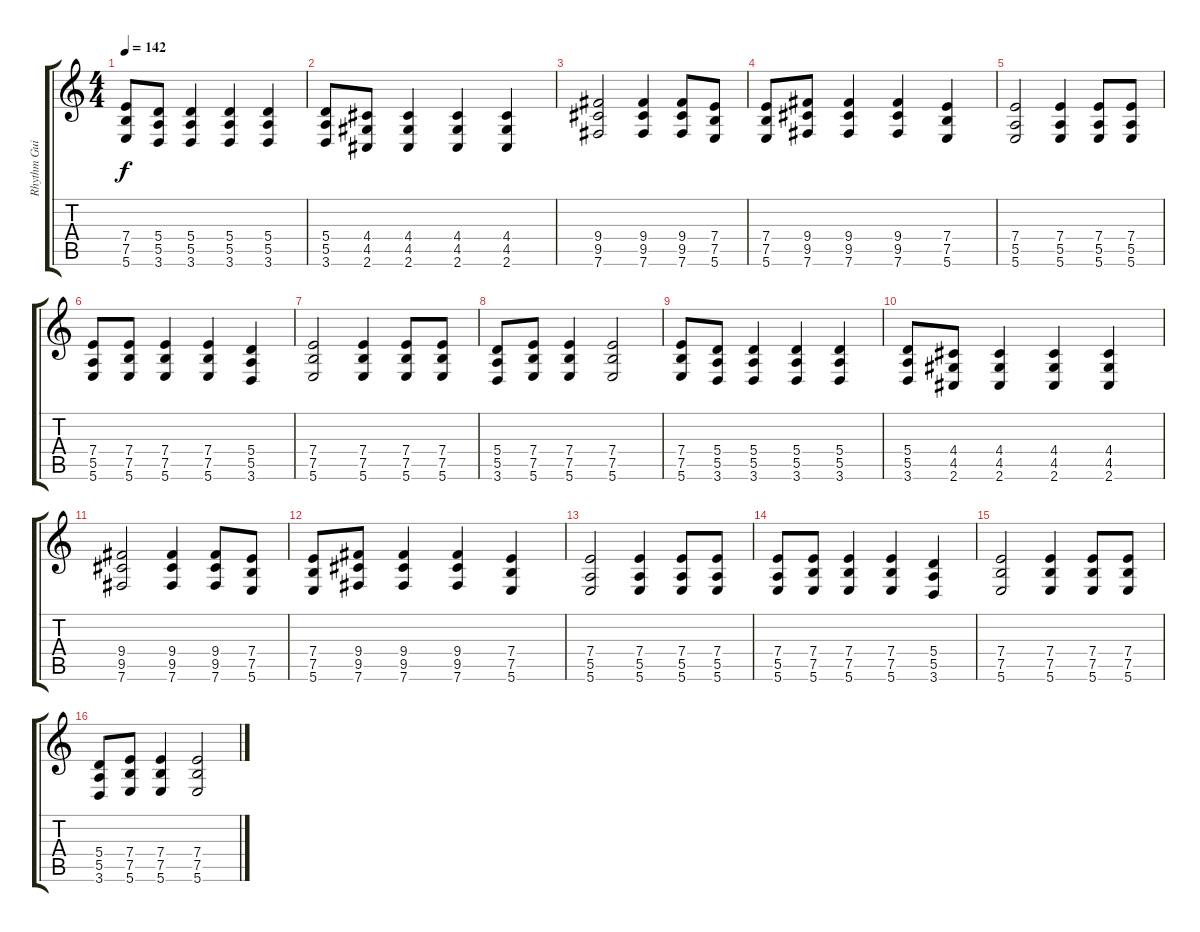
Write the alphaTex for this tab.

\track ("Rhythm Guitar Left" "Rhythm Gui") {instrument distortionguitar}
\staff {score tabs}
\tuning (B3 Gb3 D3 A2 E2 B1) {hide}
\ts (4 4)
\tempo 142
\clef g2
\ks c
(7.4 7.5 5.6).8{dy f} (5.4 5.5 3.6).8 (5.4 5.5 3.6).4 (5.4 5.5 3.6).4 (5.4 5.5 3.6).4 |
(5.4 5.5 3.6).8 (4.4 4.5 2.6).8 (4.4 4.5 2.6).4 (4.4 4.5 2.6).4 (4.4 4.5 2.6).4 |
(9.4 9.5 7.6).2 (9.4 9.5 7.6).4 (9.4 9.5 7.6).8 (7.4 7.5 5.6).8 |
(7.4 7.5 5.6).8 (9.4 9.5 7.6).8 (9.4 9.5 7.6).4 (9.4 9.5 7.6).4 (7.4 7.5 5.6).4 |
(7.4 5.5 5.6).2 (7.4 5.5 5.6).4 (7.4 5.5 5.6).8 (7.4 5.5 5.6).8 |
(7.4 5.5 5.6).8 (7.4 7.5 5.6).8 (7.4 7.5 5.6).4 (7.4 7.5 5.6).4 (5.4 5.5 3.6).4 |
(7.4 7.5 5.6).2 (7.4 7.5 5.6).4 (7.4 7.5 5.6).8 (7.4 7.5 5.6).8 |
(5.4 5.5 3.6).8 (7.4 7.5 5.6).8 (7.4 7.5 5.6).4 (7.4 7.5 5.6).2 |
(7.4 7.5 5.6).8 (5.4 5.5 3.6).8 (5.4 5.5 3.6).4 (5.4 5.5 3.6).4 (5.4 5.5 3.6).4 |
(5.4 5.5 3.6).8 (4.4 4.5 2.6).8 (4.4 4.5 2.6).4 (4.4 4.5 2.6).4 (4.4 4.5 2.6).4 |
(9.4 9.5 7.6).2 (9.4 9.5 7.6).4 (9.4 9.5 7.6).8 (7.4 7.5 5.6).8 |
(7.4 7.5 5.6).8 (9.4 9.5 7.6).8 (9.4 9.5 7.6).4 (9.4 9.5 7.6).4 (7.4 7.5 5.6).4 |
(7.4 5.5 5.6).2 (7.4 5.5 5.6).4 (7.4 5.5 5.6).8 (7.4 5.5 5.6).8 |
(7.4 5.5 5.6).8 (7.4 7.5 5.6).8 (7.4 7.5 5.6).4 (7.4 7.5 5.6).4 (5.4 5.5 3.6).4 |
(7.4 7.5 5.6).2 (7.4 7.5 5.6).4 (7.4 7.5 5.6).8 (7.4 7.5 5.6).8 |
(5.4 5.5 3.6).8 (7.4 7.5 5.6).8 (7.4 7.5 5.6).4 (7.4 7.5 5.6).2
